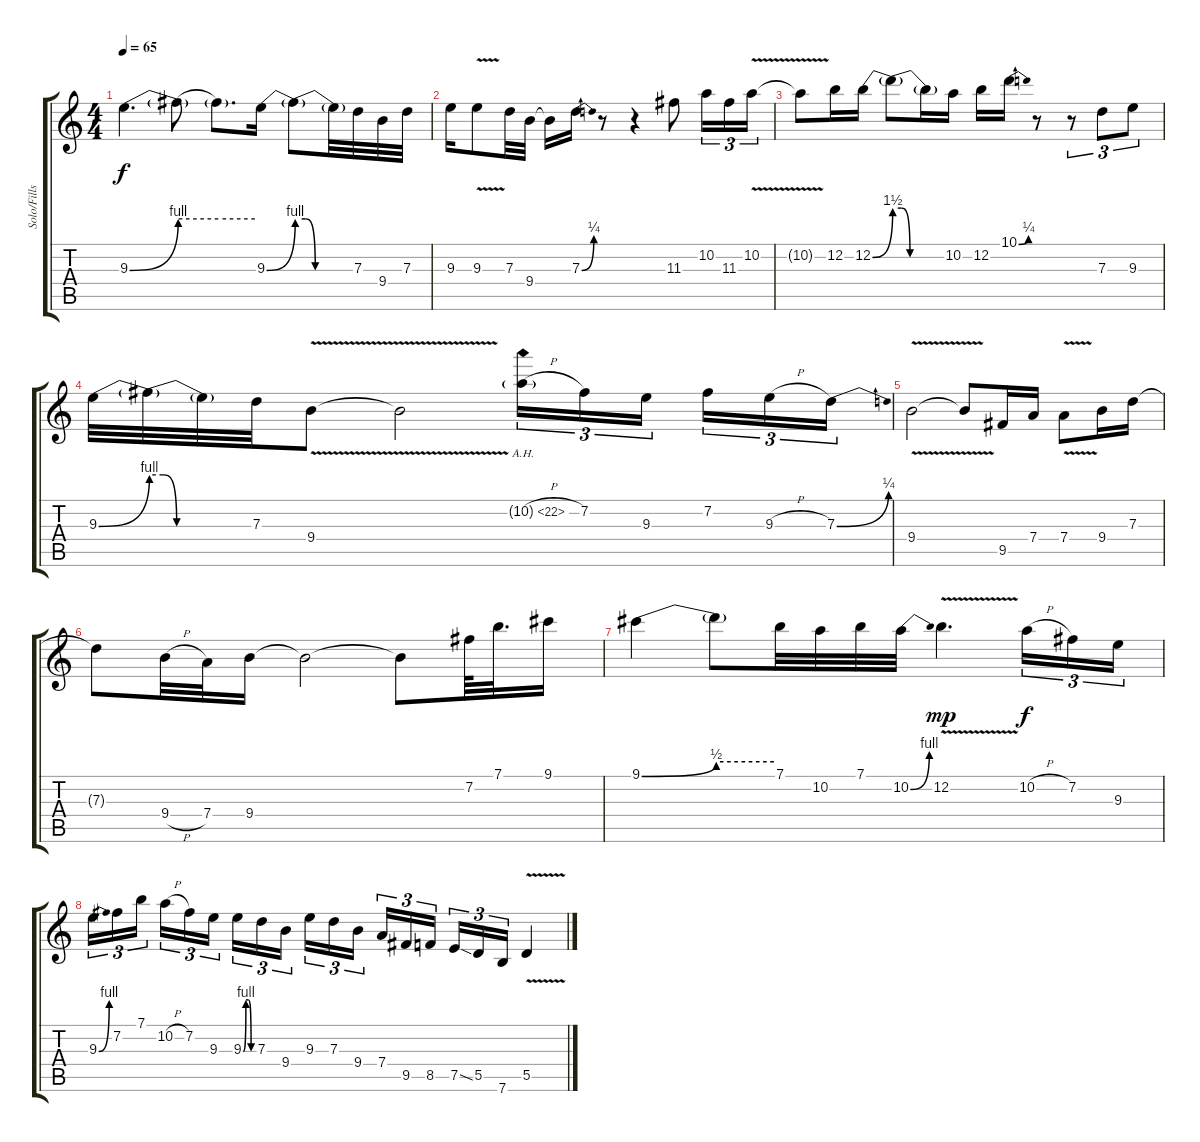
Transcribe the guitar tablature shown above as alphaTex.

\track ("Solo/Fills" "Solo/Fills") {instrument distortionguitar}
\staff {score tabs}
\tuning (E4 B3 G3 D3 A2 E2) {hide}
\ts (4 4)
\tempo 65
\clef g2
\ks c
9.3{be (bend 0 0 60 4)}.4{d dy f} 9.3{be (hold 0 4 60 4) t}.8 9.3{be (hold 0 4 60 4) t}.8{d} 9.3{be (bend 0 0 60 4)}.16 9.3{be (custom 0 4 15 4 30 0 60 0) t}.8 9.3{be (hold 0 0 60 0) t}.32 7.3.32 9.4.32 7.3.32 |
9.3.16 9.3{v}.8 7.3.32 9.4.32 9.4{t}.16 7.3{be (bend 0 0 60 1)}.16 r.8 r.4 11.3.8 10.2.16{tu (3 2)} 11.3.16{tu (3 2)} 10.2{v}.16{tu (3 2)} |
10.2{v t}.8 12.2.16 12.2{be (bend 0 0 60 6)}.16 12.2{be (custom 0 6 15 6 30 0 60 0) t}.8 12.2{be (hold 0 0 60 0) t}.16 10.2.16 12.2.16 10.1{be (bend 0 0 60 1)}.16 r.8 r.8{tu (3 2)} 7.3.8{tu (3 2)} 9.3.8{tu (3 2)} |
9.3{be (bend 0 0 60 4)}.32 9.3{be (custom 0 4 15 4 30 0 60 0) t}.32 9.3{be (hold 0 0 60 0) t}.32 7.3.32 9.4{v}.8 9.4{v t}.2 10.2{ah 12 h g}.16{tu (3 2)} 7.2.16{tu (3 2)} 9.3.16{tu (3 2)} 7.2.16{tu (3 2)} 9.3{h}.16{tu (3 2)} 7.3{be (bend 0 0 60 1)}.16{tu (3 2)} |
9.4{v}.2 9.4{v t}.8 9.5.16 7.4.16 7.4{v}.8 9.4.16 7.3.16 |
7.3{t}.8 9.4{h}.32 7.4.32 9.4.16 9.4{t}.2 9.4{t}.8 7.2.64 7.1.32{d} 9.1.16 |
9.1{be (bend 0 0 60 2)}.4 9.1{be (hold 0 2 60 2) t}.8 7.1.32 10.2.32 7.1.32 10.2{be (bend 0 0 60 4)}.32 12.2{v}.4{d dy mp} 10.2{h}.16{tu (3 2) dy f} 7.2.16{tu (3 2)} 9.3.16{tu (3 2)} |
9.3{be (bend 0 0 60 4)}.16{tu (3 2)} 7.2.16{tu (3 2)} 7.1.16{tu (3 2)} 10.2{h}.16{tu (3 2)} 7.2.16{tu (3 2)} 9.3.16{tu (3 2)} 9.3{be (custom 0 0 15 4 30 4 45 0 60 0)}.16{tu (3 2)} 7.3.16{tu (3 2)} 9.4.16{tu (3 2)} 9.3.16{tu (3 2)} 7.3.16{tu (3 2)} 9.4.16{tu (3 2)} 7.4.16{tu (3 2)} 9.5.16{tu (3 2)} 8.5.16{tu (3 2)} 7.5{ss}.16{tu (3 2)} 5.5.16{tu (3 2)} 7.6.16{tu (3 2)} 5.5{v}.4
